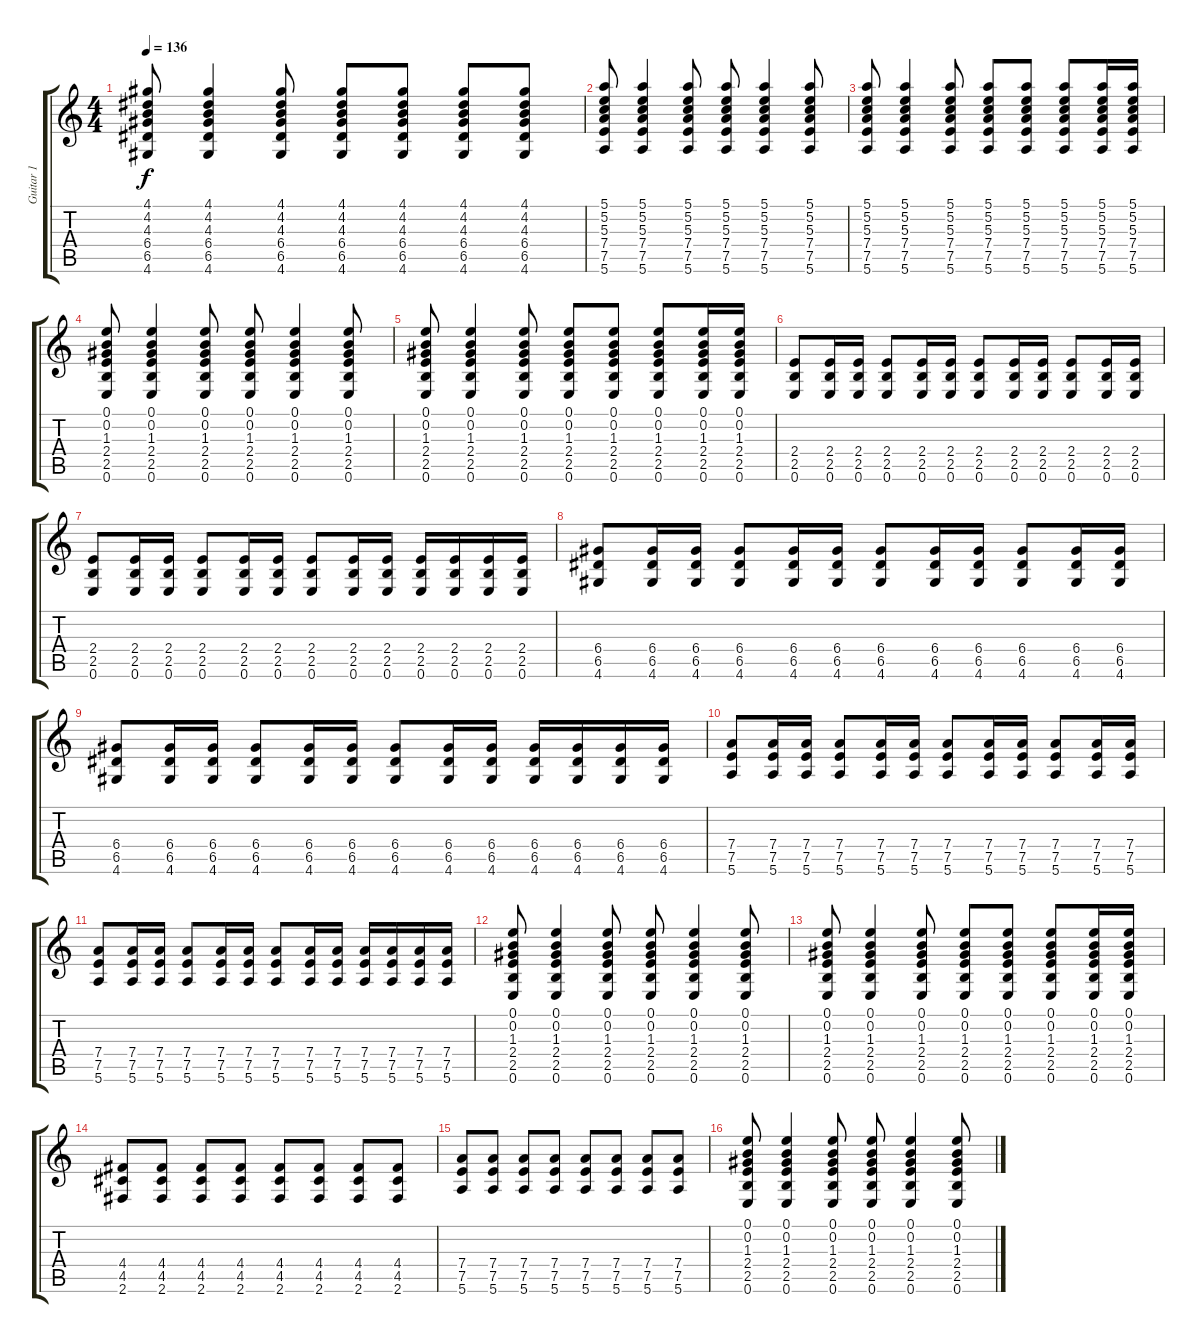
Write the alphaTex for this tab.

\track ("Guitar 1" "Guitar 1") {instrument electricguitarclean}
\staff {score tabs}
\tuning (E4 B3 G3 D3 A2 E2) {hide}
\ts (4 4)
\tempo 136
\clef g2
\ks c
(4.1 4.2 4.3 6.4 6.5 4.6).8{dy f} (4.1 4.2 4.3 6.4 6.5 4.6).4 (4.1 4.2 4.3 6.4 6.5 4.6).8 (4.1 4.2 4.3 6.4 6.5 4.6).8 (4.1 4.2 4.3 6.4 6.5 4.6).8 (4.1 4.2 4.3 6.4 6.5 4.6).8 (4.1 4.2 4.3 6.4 6.5 4.6).8 |
(5.1 5.2 5.3 7.4 7.5 5.6).8 (5.1 5.2 5.3 7.4 7.5 5.6).4 (5.1 5.2 5.3 7.4 7.5 5.6).8 (5.1 5.2 5.3 7.4 7.5 5.6).8 (5.1 5.2 5.3 7.4 7.5 5.6).4 (5.1 5.2 5.3 7.4 7.5 5.6).8 |
(5.1 5.2 5.3 7.4 7.5 5.6).8 (5.1 5.2 5.3 7.4 7.5 5.6).4 (5.1 5.2 5.3 7.4 7.5 5.6).8 (5.1 5.2 5.3 7.4 7.5 5.6).8 (5.1 5.2 5.3 7.4 7.5 5.6).8 (5.1 5.2 5.3 7.4 7.5 5.6).8 (5.1 5.2 5.3 7.4 7.5 5.6).16 (5.1 5.2 5.3 7.4 7.5 5.6).16 |
(0.1 0.2 1.3 2.4 2.5 0.6).8 (0.1 0.2 1.3 2.4 2.5 0.6).4 (0.1 0.2 1.3 2.4 2.5 0.6).8 (0.1 0.2 1.3 2.4 2.5 0.6).8 (0.1 0.2 1.3 2.4 2.5 0.6).4 (0.1 0.2 1.3 2.4 2.5 0.6).8 |
(0.1 0.2 1.3 2.4 2.5 0.6).8 (0.1 0.2 1.3 2.4 2.5 0.6).4 (0.1 0.2 1.3 2.4 2.5 0.6).8 (0.1 0.2 1.3 2.4 2.5 0.6).8 (0.1 0.2 1.3 2.4 2.5 0.6).8 (0.1 0.2 1.3 2.4 2.5 0.6).8 (0.1 0.2 1.3 2.4 2.5 0.6).16 (0.1 0.2 1.3 2.4 2.5 0.6).16 |
(2.4 2.5 0.6).8 (2.4 2.5 0.6).16 (2.4 2.5 0.6).16 (2.4 2.5 0.6).8 (2.4 2.5 0.6).16 (2.4 2.5 0.6).16 (2.4 2.5 0.6).8 (2.4 2.5 0.6).16 (2.4 2.5 0.6).16 (2.4 2.5 0.6).8 (2.4 2.5 0.6).16 (2.4 2.5 0.6).16 |
(2.4 2.5 0.6).8 (2.4 2.5 0.6).16 (2.4 2.5 0.6).16 (2.4 2.5 0.6).8 (2.4 2.5 0.6).16 (2.4 2.5 0.6).16 (2.4 2.5 0.6).8 (2.4 2.5 0.6).16 (2.4 2.5 0.6).16 (2.4 2.5 0.6).16 (2.4 2.5 0.6).16 (2.4 2.5 0.6).16 (2.4 2.5 0.6).16 |
(6.4 6.5 4.6).8 (6.4 6.5 4.6).16 (6.4 6.5 4.6).16 (6.4 6.5 4.6).8 (6.4 6.5 4.6).16 (6.4 6.5 4.6).16 (6.4 6.5 4.6).8 (6.4 6.5 4.6).16 (6.4 6.5 4.6).16 (6.4 6.5 4.6).8 (6.4 6.5 4.6).16 (6.4 6.5 4.6).16 |
(6.4 6.5 4.6).8 (6.4 6.5 4.6).16 (6.4 6.5 4.6).16 (6.4 6.5 4.6).8 (6.4 6.5 4.6).16 (6.4 6.5 4.6).16 (6.4 6.5 4.6).8 (6.4 6.5 4.6).16 (6.4 6.5 4.6).16 (6.4 6.5 4.6).16 (6.4 6.5 4.6).16 (6.4 6.5 4.6).16 (6.4 6.5 4.6).16 |
(7.4 7.5 5.6).8 (7.4 7.5 5.6).16 (7.4 7.5 5.6).16 (7.4 7.5 5.6).8 (7.4 7.5 5.6).16 (7.4 7.5 5.6).16 (7.4 7.5 5.6).8 (7.4 7.5 5.6).16 (7.4 7.5 5.6).16 (7.4 7.5 5.6).8 (7.4 7.5 5.6).16 (7.4 7.5 5.6).16 |
(7.4 7.5 5.6).8 (7.4 7.5 5.6).16 (7.4 7.5 5.6).16 (7.4 7.5 5.6).8 (7.4 7.5 5.6).16 (7.4 7.5 5.6).16 (7.4 7.5 5.6).8 (7.4 7.5 5.6).16 (7.4 7.5 5.6).16 (7.4 7.5 5.6).16 (7.4 7.5 5.6).16 (7.4 7.5 5.6).16 (7.4 7.5 5.6).16 |
(0.1 0.2 1.3 2.4 2.5 0.6).8 (0.1 0.2 1.3 2.4 2.5 0.6).4 (0.1 0.2 1.3 2.4 2.5 0.6).8 (0.1 0.2 1.3 2.4 2.5 0.6).8 (0.1 0.2 1.3 2.4 2.5 0.6).4 (0.1 0.2 1.3 2.4 2.5 0.6).8 |
(0.1 0.2 1.3 2.4 2.5 0.6).8 (0.1 0.2 1.3 2.4 2.5 0.6).4 (0.1 0.2 1.3 2.4 2.5 0.6).8 (0.1 0.2 1.3 2.4 2.5 0.6).8 (0.1 0.2 1.3 2.4 2.5 0.6).8 (0.1 0.2 1.3 2.4 2.5 0.6).8 (0.1 0.2 1.3 2.4 2.5 0.6).16 (0.1 0.2 1.3 2.4 2.5 0.6).16 |
(4.4 4.5 2.6).8 (4.4 4.5 2.6).8 (4.4 4.5 2.6).8 (4.4 4.5 2.6).8 (4.4 4.5 2.6).8 (4.4 4.5 2.6).8 (4.4 4.5 2.6).8 (4.4 4.5 2.6).8 |
(7.4 7.5 5.6).8 (7.4 7.5 5.6).8 (7.4 7.5 5.6).8 (7.4 7.5 5.6).8 (7.4 7.5 5.6).8 (7.4 7.5 5.6).8 (7.4 7.5 5.6).8 (7.4 7.5 5.6).8 |
(0.1 0.2 1.3 2.4 2.5 0.6).8 (0.1 0.2 1.3 2.4 2.5 0.6).4 (0.1 0.2 1.3 2.4 2.5 0.6).8 (0.1 0.2 1.3 2.4 2.5 0.6).8 (0.1 0.2 1.3 2.4 2.5 0.6).4 (0.1 0.2 1.3 2.4 2.5 0.6).8
